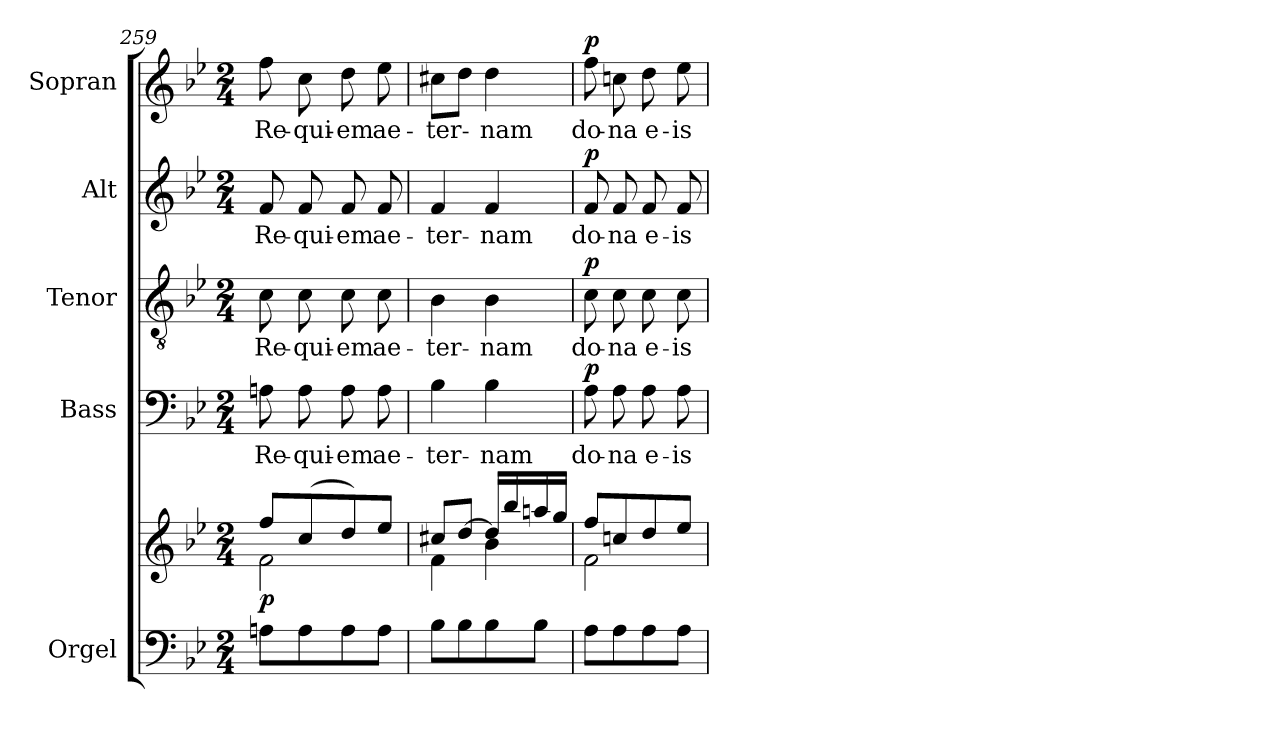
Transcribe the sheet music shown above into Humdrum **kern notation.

**kern	**kern	**dynam	**kern	**text	**dynam	**kern	**text	**dynam	**kern	**text	**dynam	**kern	**text	**dynam
*part5	*part5	*part5	*part4	*part4	*part4	*part3	*part3	*part3	*part2	*part2	*part2	*part1	*part1	*part1
*staff6	*staff5	*staff5/6	*staff4	*staff4	*staff4	*staff3	*staff3	*staff3	*staff2	*staff2	*staff2	*staff1	*staff1	*staff1
*I"Orgel	*	*	*I"Bass	*	*	*I"Tenor	*	*	*I"Alt	*	*	*I"Sopran	*	*
*I'Org.	*	*	*I'B.	*	*	*I'T.	*	*	*I'A.	*	*	*I'S.	*	*
*clefF4	*clefG2	*	*clefF4	*	*	*clefGv2	*	*	*clefG2	*	*	*clefG2	*	*
*k[b-e-]	*k[b-e-]	*	*k[b-e-]	*	*	*k[b-e-]	*	*	*k[b-e-]	*	*	*k[b-e-]	*	*
*B-:	*B-:	*	*B-:	*	*	*B-:	*	*	*B-:	*	*	*B-:	*	*
*M2/4	*M2/4	*	*M2/4	*	*	*M2/4	*	*	*M2/4	*	*	*M2/4	*	*
=259	=259	=259	=259	=259	=259	=259	=259	=259	=259	=259	=259	=259	=259	=259
*	*^	*	*	*	*	*	*	*	*	*	*	*	*	*
!	!	!	!LO:DY:b	!	!LO:LY:b	!	!	!LO:LY:b	!	!	!LO:LY:b	!	!	!LO:LY:b	!
8An\L	8ff/L	2f\	p	8An\	Re-	.	8c\	Re-	.	8f/	Re-	.	8ff\	Re-	.
!	!	!	!	!	!LO:LY:b	!	!	!LO:LY:b	!	!	!LO:LY:b	!	!	!LO:LY:b	!
8A\	(>8cc/	.	.	8A\	-qui-	.	8c\	-qui-	.	8f/	-qui-	.	8cc\	-qui-	.
!	!	!	!	!	!LO:LY:b	!	!	!LO:LY:b	!	!	!LO:LY:b	!	!	!LO:LY:b	!
8A\	8dd/)	.	.	8A\	-em	.	8c\	-em	.	8f/	-em	.	8dd\	-em	.
!	!	!	!	!	!LO:LY:b	!	!	!LO:LY:b	!	!	!LO:LY:b	!	!	!LO:LY:b	!
8A\J	8ee-/J	.	.	8A\	ae-	.	8c\	ae-	.	8f/	ae-	.	8ee-\	ae-	.
=260	=260	=260	=260	=260	=260	=260	=260	=260	=260	=260	=260	=260	=260	=260	=260
!	!	!	!	!	!LO:LY:b	!	!	!LO:LY:b	!	!	!LO:LY:b	!	!	!LO:LY:b	!
8B-\L	8cc#X/L	4f\	.	4B-\	-ter-	.	4B-\	-ter-	.	4f/	-ter-	.	8cc#X\L	-ter-	.
8B-\	[>8dd/J	.	.	.	.	.	.	.	.	.	.	.	8dd\J	.	.
!	!	!	!	!	!LO:LY:b	!	!	!LO:LY:b	!	!	!LO:LY:b	!	!	!LO:LY:b	!
8B-\	16dd/LL]	4b-\	.	4B-\	-nam	.	4B-\	-nam	.	4f/	-nam	.	4dd\	-nam	.
.	16bb-/	.	.	.	.	.	.	.	.	.	.	.	.	.	.
8B-\J	16aan/	.	.	.	.	.	.	.	.	.	.	.	.	.	.
.	16gg/JJ	.	.	.	.	.	.	.	.	.	.	.	.	.	.
=261	=261	=261	=261	=261	=261	=261	=261	=261	=261	=261	=261	=261	=261	=261	=261
!	!	!	!	!	!LO:LY:b	!LO:DY:a	!	!LO:LY:b	!LO:DY:a	!	!LO:LY:b	!LO:DY:a	!	!LO:LY:b	!LO:DY:a
8A\L	8ff/L	2f\	.	8A\	do-	p	8c\	do-	p	8f/	do-	p	8ff\	do-	p
!	!	!	!	!	!LO:LY:b	!	!	!LO:LY:b	!	!	!LO:LY:b	!	!	!LO:LY:b	!
8A\	8ccn/	.	.	8A\	-na	.	8c\	-na	.	8f/	-na	.	8ccn\	-na	.
!	!	!	!	!	!LO:LY:b	!	!	!LO:LY:b	!	!	!LO:LY:b	!	!	!LO:LY:b	!
8A\	8dd/	.	.	8A\	e-	.	8c\	e-	.	8f/	e-	.	8dd\	e-	.
!	!	!	!	!	!LO:LY:b	!	!	!LO:LY:b	!	!	!LO:LY:b	!	!	!LO:LY:b	!
8A\J	8ee-/J	.	.	8A\	-is	.	8c\	-is	.	8f/	-is	.	8ee-\	-is	.
*	*v	*v	*	*	*	*	*	*	*	*	*	*	*	*	*
=	=	=	=	=	=	=	=	=	=	=	=	=	=	=
*-	*-	*-	*-	*-	*-	*-	*-	*-	*-	*-	*-	*-	*-	*-
